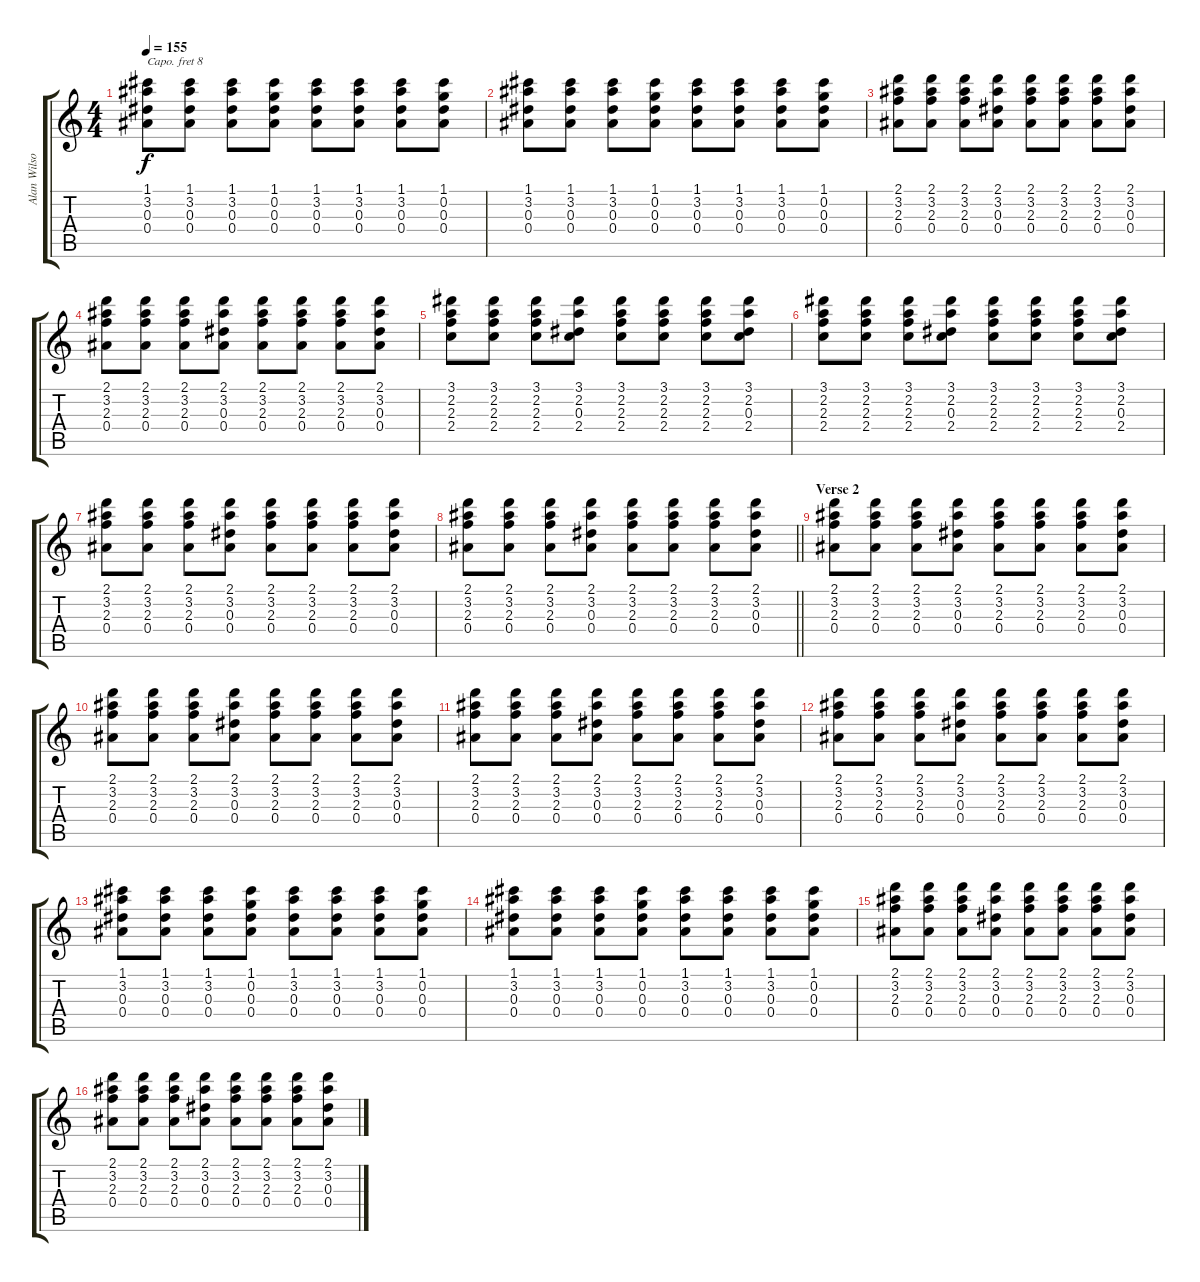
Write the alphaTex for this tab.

\track ("Alan Wilson" "Alan Wilso") {instrument acousticguitarnylon}
\staff {score tabs}
\capo 8
\tuning (E4 B3 G3 D3 A2 E2) {hide}
\ts (4 4)
\tempo 155
\clef g2
\ks c
(1.1 3.2 0.3 0.4).8{dy f} (1.1 3.2 0.3 0.4).8 (1.1 3.2 0.3 0.4).8 (1.1 0.2 0.3 0.4).8 (1.1 3.2 0.3 0.4).8 (1.1 3.2 0.3 0.4).8 (1.1 3.2 0.3 0.4).8 (1.1 0.2 0.3 0.4).8 |
(1.1 3.2 0.3 0.4).8 (1.1 3.2 0.3 0.4).8 (1.1 3.2 0.3 0.4).8 (1.1 0.2 0.3 0.4).8 (1.1 3.2 0.3 0.4).8 (1.1 3.2 0.3 0.4).8 (1.1 3.2 0.3 0.4).8 (1.1 0.2 0.3 0.4).8 |
(2.1 3.2 2.3 0.4).8 (2.1 3.2 2.3 0.4).8 (2.1 3.2 2.3 0.4).8 (2.1 3.2 0.3 0.4).8 (2.1 3.2 2.3 0.4).8 (2.1 3.2 2.3 0.4).8 (2.1 3.2 2.3 0.4).8 (2.1 3.2 0.3 0.4).8 |
(2.1 3.2 2.3 0.4).8 (2.1 3.2 2.3 0.4).8 (2.1 3.2 2.3 0.4).8 (2.1 3.2 0.3 0.4).8 (2.1 3.2 2.3 0.4).8 (2.1 3.2 2.3 0.4).8 (2.1 3.2 2.3 0.4).8 (2.1 3.2 0.3 0.4).8 |
(3.1 2.2 2.3 2.4).8 (3.1 2.2 2.3 2.4).8 (3.1 2.2 2.3 2.4).8 (3.1 2.2 0.3 2.4).8 (3.1 2.2 2.3 2.4).8 (3.1 2.2 2.3 2.4).8 (3.1 2.2 2.3 2.4).8 (3.1 2.2 0.3 2.4).8 |
(3.1 2.2 2.3 2.4).8 (3.1 2.2 2.3 2.4).8 (3.1 2.2 2.3 2.4).8 (3.1 2.2 0.3 2.4).8 (3.1 2.2 2.3 2.4).8 (3.1 2.2 2.3 2.4).8 (3.1 2.2 2.3 2.4).8 (3.1 2.2 0.3 2.4).8 |
(2.1 3.2 2.3 0.4).8 (2.1 3.2 2.3 0.4).8 (2.1 3.2 2.3 0.4).8 (2.1 3.2 0.3 0.4).8 (2.1 3.2 2.3 0.4).8 (2.1 3.2 2.3 0.4).8 (2.1 3.2 2.3 0.4).8 (2.1 3.2 0.3 0.4).8 |
\barLineRight lightlight
(2.1 3.2 2.3 0.4).8 (2.1 3.2 2.3 0.4).8 (2.1 3.2 2.3 0.4).8 (2.1 3.2 0.3 0.4).8 (2.1 3.2 2.3 0.4).8 (2.1 3.2 2.3 0.4).8 (2.1 3.2 2.3 0.4).8 (2.1 3.2 0.3 0.4).8 |
\section ("" "Verse 2")
(2.1 3.2 2.3 0.4).8 (2.1 3.2 2.3 0.4).8 (2.1 3.2 2.3 0.4).8 (2.1 3.2 0.3 0.4).8 (2.1 3.2 2.3 0.4).8 (2.1 3.2 2.3 0.4).8 (2.1 3.2 2.3 0.4).8 (2.1 3.2 0.3 0.4).8 |
(2.1 3.2 2.3 0.4).8 (2.1 3.2 2.3 0.4).8 (2.1 3.2 2.3 0.4).8 (2.1 3.2 0.3 0.4).8 (2.1 3.2 2.3 0.4).8 (2.1 3.2 2.3 0.4).8 (2.1 3.2 2.3 0.4).8 (2.1 3.2 0.3 0.4).8 |
(2.1 3.2 2.3 0.4).8 (2.1 3.2 2.3 0.4).8 (2.1 3.2 2.3 0.4).8 (2.1 3.2 0.3 0.4).8 (2.1 3.2 2.3 0.4).8 (2.1 3.2 2.3 0.4).8 (2.1 3.2 2.3 0.4).8 (2.1 3.2 0.3 0.4).8 |
(2.1 3.2 2.3 0.4).8 (2.1 3.2 2.3 0.4).8 (2.1 3.2 2.3 0.4).8 (2.1 3.2 0.3 0.4).8 (2.1 3.2 2.3 0.4).8 (2.1 3.2 2.3 0.4).8 (2.1 3.2 2.3 0.4).8 (2.1 3.2 0.3 0.4).8 |
(1.1 3.2 0.3 0.4).8 (1.1 3.2 0.3 0.4).8 (1.1 3.2 0.3 0.4).8 (1.1 0.2 0.3 0.4).8 (1.1 3.2 0.3 0.4).8 (1.1 3.2 0.3 0.4).8 (1.1 3.2 0.3 0.4).8 (1.1 0.2 0.3 0.4).8 |
(1.1 3.2 0.3 0.4).8 (1.1 3.2 0.3 0.4).8 (1.1 3.2 0.3 0.4).8 (1.1 0.2 0.3 0.4).8 (1.1 3.2 0.3 0.4).8 (1.1 3.2 0.3 0.4).8 (1.1 3.2 0.3 0.4).8 (1.1 0.2 0.3 0.4).8 |
(2.1 3.2 2.3 0.4).8 (2.1 3.2 2.3 0.4).8 (2.1 3.2 2.3 0.4).8 (2.1 3.2 0.3 0.4).8 (2.1 3.2 2.3 0.4).8 (2.1 3.2 2.3 0.4).8 (2.1 3.2 2.3 0.4).8 (2.1 3.2 0.3 0.4).8 |
(2.1 3.2 2.3 0.4).8 (2.1 3.2 2.3 0.4).8 (2.1 3.2 2.3 0.4).8 (2.1 3.2 0.3 0.4).8 (2.1 3.2 2.3 0.4).8 (2.1 3.2 2.3 0.4).8 (2.1 3.2 2.3 0.4).8 (2.1 3.2 0.3 0.4).8
